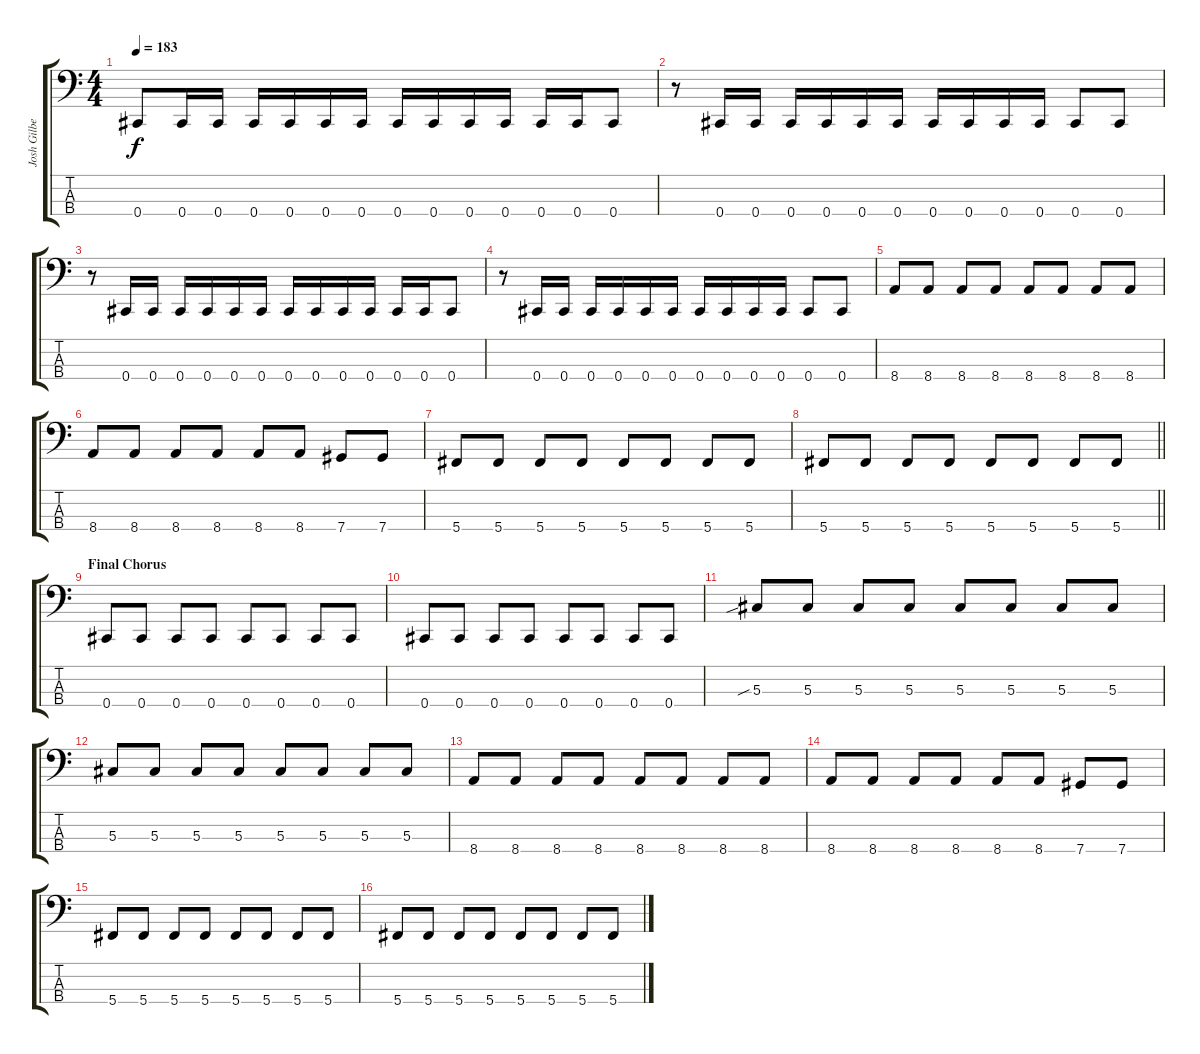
\track ("Josh Gilbert" "Josh Gilbe") {instrument electricbasspick}
\staff {score tabs}
\tuning (Gb2 Db2 Ab1 Db1) {hide}
\ts (4 4)
\tempo 183
\clef f4
\ks c
0.4.8{dy f} 0.4.16 0.4.16 0.4.16 0.4.16 0.4.16 0.4.16 0.4.16 0.4.16 0.4.16 0.4.16 0.4.16 0.4.16 0.4.8 |
r.8 0.4.16 0.4.16 0.4.16 0.4.16 0.4.16 0.4.16 0.4.16 0.4.16 0.4.16 0.4.16 0.4.8 0.4.8 |
r.8 0.4.16 0.4.16 0.4.16 0.4.16 0.4.16 0.4.16 0.4.16 0.4.16 0.4.16 0.4.16 0.4.16 0.4.16 0.4.8 |
r.8 0.4.16 0.4.16 0.4.16 0.4.16 0.4.16 0.4.16 0.4.16 0.4.16 0.4.16 0.4.16 0.4.8 0.4.8 |
8.4.8 8.4.8 8.4.8 8.4.8 8.4.8 8.4.8 8.4.8 8.4.8 |
8.4.8 8.4.8 8.4.8 8.4.8 8.4.8 8.4.8 7.4.8 7.4.8 |
5.4.8 5.4.8 5.4.8 5.4.8 5.4.8 5.4.8 5.4.8 5.4.8 |
\barLineRight lightlight
5.4.8 5.4.8 5.4.8 5.4.8 5.4.8 5.4.8 5.4.8 5.4.8 |
\section ("" "Final Chorus")
0.4.8 0.4.8 0.4.8 0.4.8 0.4.8 0.4.8 0.4.8 0.4.8 |
0.4.8 0.4.8 0.4.8 0.4.8 0.4.8 0.4.8 0.4.8 0.4.8 |
5.3{sib}.8 5.3.8 5.3.8 5.3.8 5.3.8 5.3.8 5.3.8 5.3.8 |
5.3.8 5.3.8 5.3.8 5.3.8 5.3.8 5.3.8 5.3.8 5.3.8 |
8.4.8 8.4.8 8.4.8 8.4.8 8.4.8 8.4.8 8.4.8 8.4.8 |
8.4.8 8.4.8 8.4.8 8.4.8 8.4.8 8.4.8 7.4.8 7.4.8 |
5.4.8 5.4.8 5.4.8 5.4.8 5.4.8 5.4.8 5.4.8 5.4.8 |
5.4.8 5.4.8 5.4.8 5.4.8 5.4.8 5.4.8 5.4.8 5.4.8
